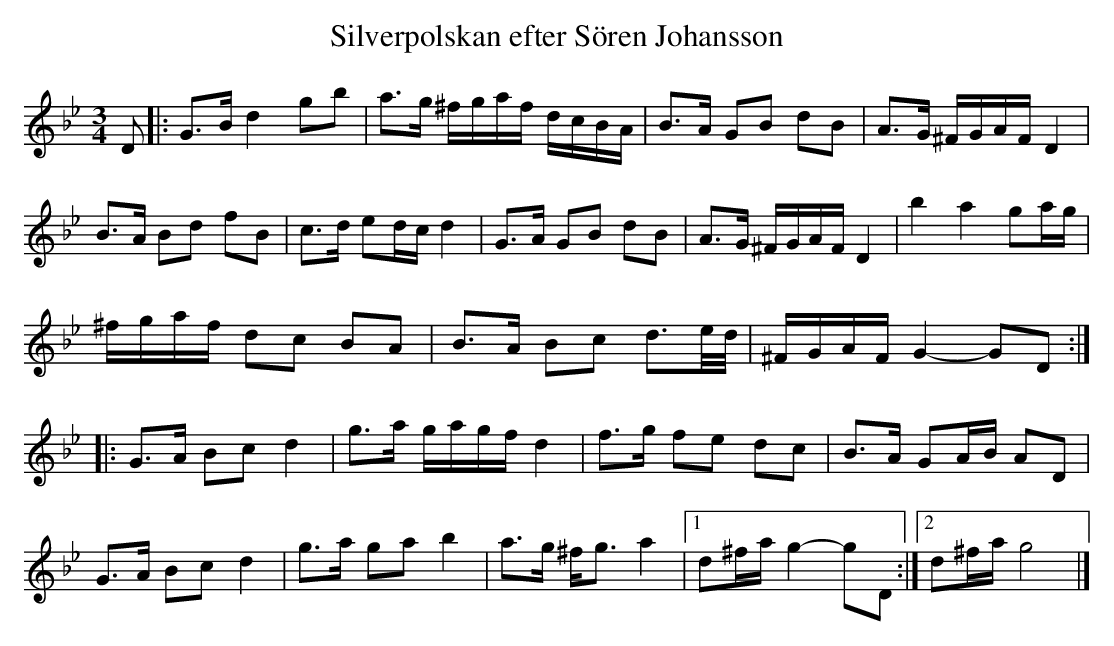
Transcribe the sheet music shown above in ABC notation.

X:1
T:Silverpolskan efter Sören Johansson
L:1/16
M:3/4
K:Gm
D2 |: G2>B2 d4 g2b2 | a2>g2 ^fgaf dcBA | B2>A2 G2B2 d2B2 | A2>G2 ^FGAF D4 |
B2>A2 B2d2 f2B2 | c2>d2 e2dc d4 | G2>A2 G2B2 d2B2 | A2>G2 ^FGAF D4 | b4 a4 g2ag |
^fgaf d2c2 B2A2 | B2>A2 B2c2 d3e/d/ | ^FGAF G4- G2D2 ::
G2>A2 B2c2 d4 | g2>a2 gagf d4 | f2>g2 f2e2 d2c2 | B2>A2 G2AB A2D2 |
G2>A2 B2c2 d4 | g2>a2 g2a2 b4 | a2>g2 ^f2<g2 a4 |1 d2^fa g4- g2D2 :|2 d2^fa g8 |]
